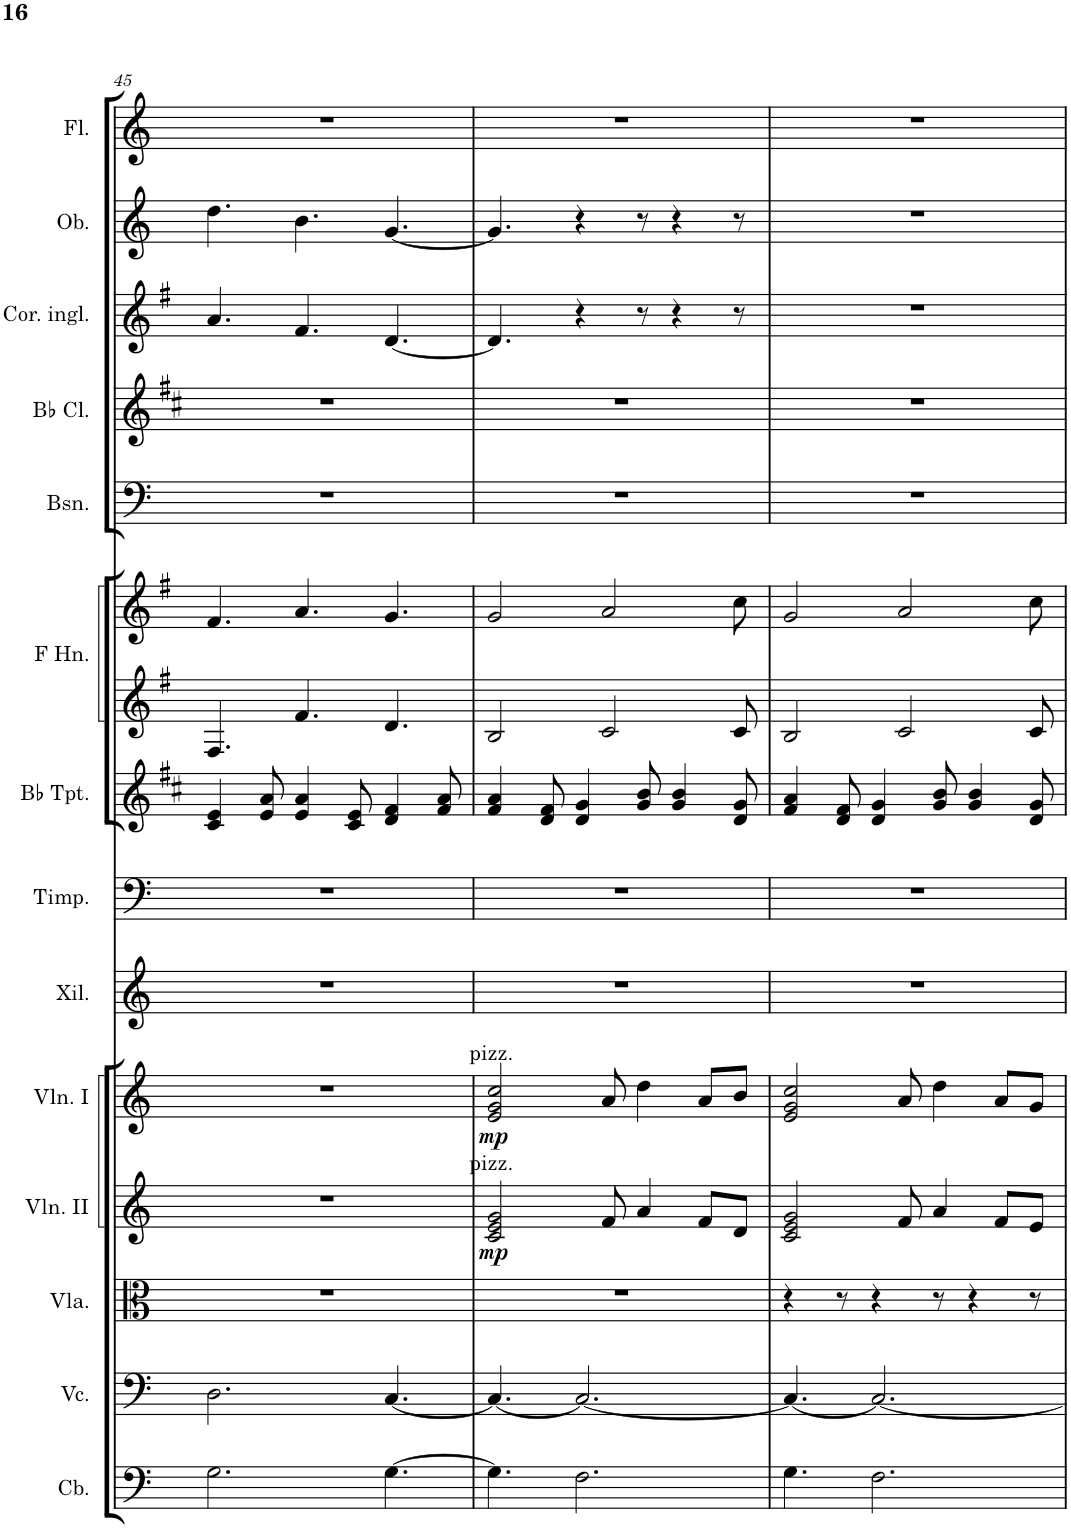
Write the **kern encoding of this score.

**kern	**kern	**kern	**kern	**dynam	**kern	**dynam	**kern	**kern	**kern	**kern	**kern	**kern	**kern	**kern	**kern	**kern
*part14	*part13	*part12	*part11	*part11	*part10	*part10	*part9	*part8	*part7	*part6	*part6	*part5	*part4	*part3	*part2	*part1
*staff15	*staff14	*staff13	*staff12	*staff12	*staff11	*staff11	*staff10	*staff9	*staff8	*staff7	*staff6	*staff5	*staff4	*staff3	*staff2	*staff1
*I"Contrabasses	*I"Violoncellos	*I"Violas	*I"Violins II	*	*I"Violins I	*	*I"Xilofono	*I"Timpani	*I"Trumpets in Bb	*I"Horns in F	*	*I"Bassoons	*I"Clarinets in Bb	*I"Corno inglese	*I"Oboes	*I"Flutes
*I'Cb.	*I'Vc.	*I'Vla.	*I'Vln. II	*	*I'Vln. I	*	*I'Xil.	*I'Timp.	*	*	*	*I'Bsn.	*	*I'Cor. ingl.	*I'Ob.	*I'Fl.
!!LO:PB:g=z
*clefF4	*clefF4	*clefC3	*clefG2	*	*clefG2	*	*clefG2	*clefF4	*clefG2	*clefG2	*clefG2	*clefF4	*clefG2	*clefG2	*clefG2	*clefG2
*Trd7c12	*	*	*	*	*	*	*Trd-7c-12	*	*Trd1c2	*Trd4c7	*Trd4c7	*	*Trd1c2	*Trd4c7	*	*
*k[]	*k[]	*k[]	*k[]	*	*k[]	*	*k[]	*k[]	*k[f#c#]	*k[f#]	*k[f#]	*k[]	*k[f#c#]	*k[f#]	*k[]	*k[]
*M9/8	*M9/8	*M9/8	*M9/8	*	*M9/8	*	*M9/8	*M9/8	*M9/8	*M9/8	*M9/8	*M9/8	*M9/8	*M9/8	*M9/8	*M9/8
=45	=45	=45	=45	=45	=45	=45	=45	=45	=45	=45	=45	=45	=45	=45	=45	=45
2.G\	2.D\	8%9r	8%9r	.	8%9r	.	8%9r	8%9r	4c#/ 4e/	4.F#/	4.f#/	8%9r	8%9r	4.a/	4.dd\	8%9r
.	.	.	.	.	.	.	.	.	8e/ 8a/	.	.	.	.	.	.	.
.	.	.	.	.	.	.	.	.	4e/ 4a/	4.f#/	4.a/	.	.	4.f#/	4.b\	.
.	.	.	.	.	.	.	.	.	8c#/ 8e/	.	.	.	.	.	.	.
[4.G\	[4.C/	.	.	.	.	.	.	.	4d/ 4f#/	4.d/	4.g/	.	.	[4.d/	[4.g/	.
.	.	.	.	.	.	.	.	.	8f#/ 8a/	.	.	.	.	.	.	.
=46	=46	=46	=46	=46	=46	=46	=46	=46	=46	=46	=46	=46	=46	=46	=46	=46
!	!	!	!	!	!LO:TX:a:t=pizz.	!	!	!	!	!	!	!	!	!	!	!
!	!	!	!LO:TX:a:t=pizz.	!	!	!	!	!	!	!	!	!	!	!	!	!
!	!	!	!	!LO:DY:b	!	!LO:DY:b	!	!	!	!	!	!	!	!	!	!
4.G\]	4.C/_	8%9r	2c/ 2e/ 2g/	mp	2e/ 2g/ 2cc/	mp	8%9r	8%9r	4f#/ 4a/	2B/	2g/	8%9r	8%9r	4.d/]	4.g/]	8%9r
.	.	.	.	.	.	.	.	.	8d/ 8f#/	.	.	.	.	.	.	.
2.F\	2.C/_	.	.	.	.	.	.	.	4d/ 4g/	.	.	.	.	4r	4r	.
.	.	.	8f/	.	8a/	.	.	.	.	2c/	2a/	.	.	.	.	.
.	.	.	4a/	.	4dd\	.	.	.	8g/ 8b/	.	.	.	.	8r	8r	.
.	.	.	.	.	.	.	.	.	4g/ 4b/	.	.	.	.	4r	4r	.
.	.	.	8f/L	.	8a/L	.	.	.	.	.	.	.	.	.	.	.
.	.	.	8d/J	.	8b/J	.	.	.	8d/ 8g/	8c/	8cc\	.	.	8r	8r	.
=47	=47	=47	=47	=47	=47	=47	=47	=47	=47	=47	=47	=47	=47	=47	=47	=47
4.G\	4.C/_	4r	2c/ 2e/ 2g/	.	2e/ 2g/ 2cc/	.	8%9r	8%9r	4f#/ 4a/	2B/	2g/	8%9r	8%9r	8%9r	8%9r	8%9r
.	.	8r	.	.	.	.	.	.	8d/ 8f#/	.	.	.	.	.	.	.
2.F\	2.C/_	4r	.	.	.	.	.	.	4d/ 4g/	.	.	.	.	.	.	.
.	.	.	8f/	.	8a/	.	.	.	.	2c/	2a/	.	.	.	.	.
.	.	8r	4a/	.	4dd\	.	.	.	8g/ 8b/	.	.	.	.	.	.	.
.	.	4r	.	.	.	.	.	.	4g/ 4b/	.	.	.	.	.	.	.
.	.	.	8f/L	.	8a/L	.	.	.	.	.	.	.	.	.	.	.
.	.	8r	8e/J	.	8g/J	.	.	.	8d/ 8g/	8c/	8cc\	.	.	.	.	.
=	=	=	=	=	=	=	=	=	=	=	=	=	=	=	=	=
*-	*-	*-	*-	*-	*-	*-	*-	*-	*-	*-	*-	*-	*-	*-	*-	*-
